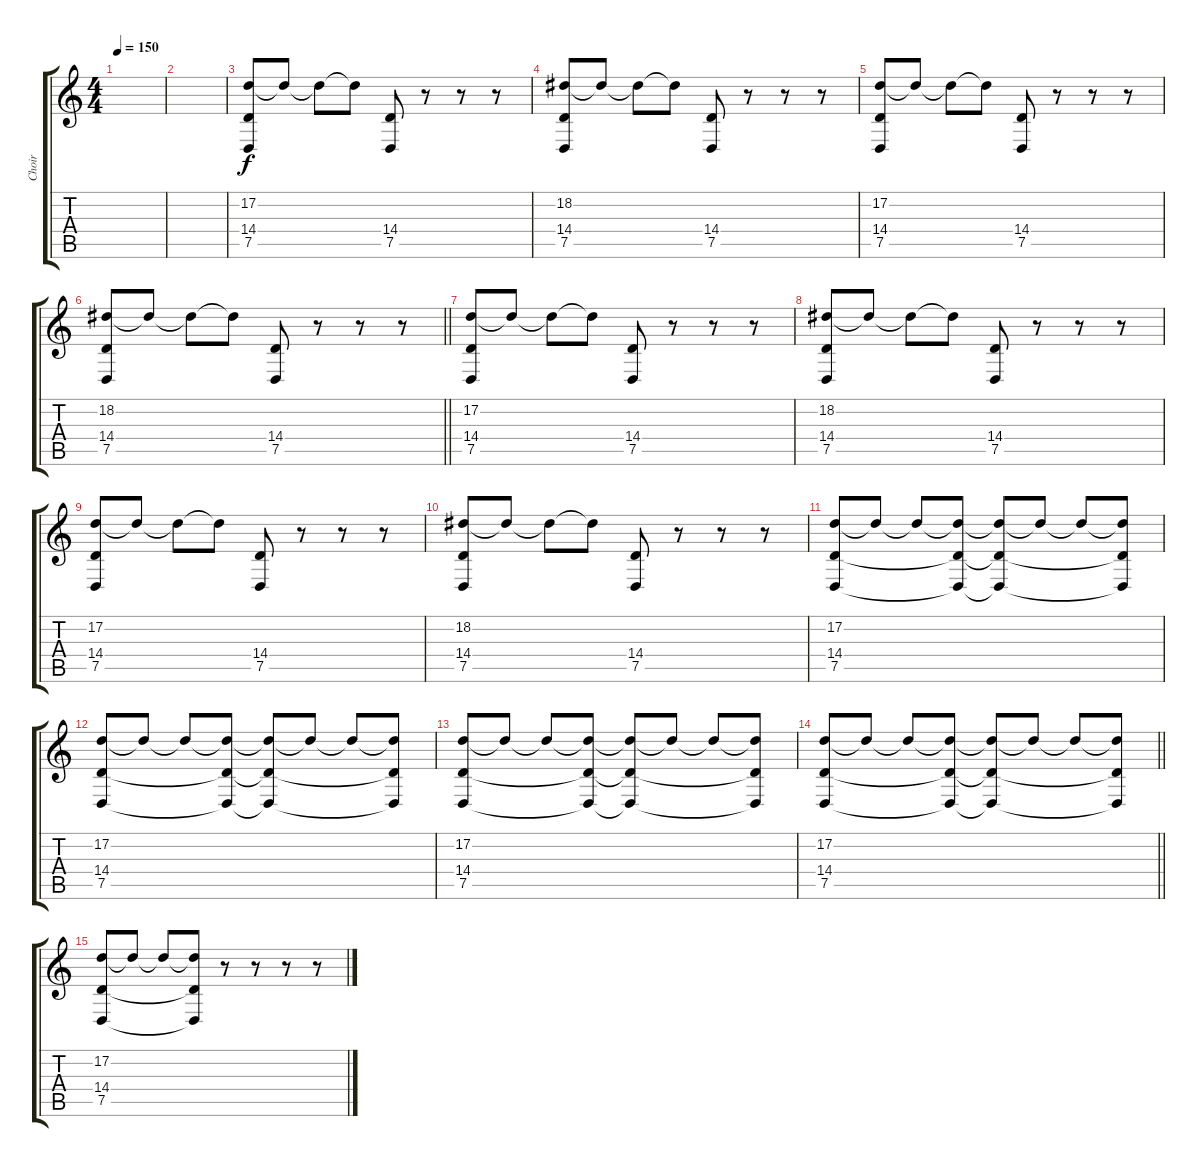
\track ("Choir" "Choir") {instrument choiraahs}
\staff {score tabs}
\tuning (D4 A3 F3 C3 G2 D2) {hide}
\ts (4 4)
\tempo 150
\clef g2
\ks c
|
|
(17.2 14.4 7.5).8 17.2{t}.8 17.2{t}.8 17.2{t}.8 (14.4 7.5).8 r.8 r.8 r.8 |
(18.2 14.4 7.5).8 18.2{t}.8 18.2{t}.8 18.2{t}.8 (14.4 7.5).8 r.8 r.8 r.8 |
(17.2 14.4 7.5).8 17.2{t}.8 17.2{t}.8 17.2{t}.8 (14.4 7.5).8 r.8 r.8 r.8 |
\barLineRight lightlight
(18.2 14.4 7.5).8 18.2{t}.8 18.2{t}.8 18.2{t}.8 (14.4 7.5).8 r.8 r.8 r.8 |
(17.2 14.4 7.5).8 17.2{t}.8 17.2{t}.8 17.2{t}.8 (14.4 7.5).8 r.8 r.8 r.8 |
(18.2 14.4 7.5).8 18.2{t}.8 18.2{t}.8 18.2{t}.8 (14.4 7.5).8 r.8 r.8 r.8 |
(17.2 14.4 7.5).8 17.2{t}.8 17.2{t}.8 17.2{t}.8 (14.4 7.5).8 r.8 r.8 r.8 |
(18.2 14.4 7.5).8 18.2{t}.8 18.2{t}.8 18.2{t}.8 (14.4 7.5).8 r.8 r.8 r.8 |
(17.2 14.4 7.5).8 17.2{t}.8 17.2{t}.8 (17.2{t} 14.4{t} 7.5{t}).8 (17.2{t} 14.4{t} 7.5{t}).8 17.2{t}.8 17.2{t}.8 (17.2{t} 14.4{t} 7.5{t}).8 |
(17.2 14.4 7.5).8 17.2{t}.8 17.2{t}.8 (17.2{t} 14.4{t} 7.5{t}).8 (17.2{t} 14.4{t} 7.5{t}).8 17.2{t}.8 17.2{t}.8 (17.2{t} 14.4{t} 7.5{t}).8 |
(17.2 14.4 7.5).8 17.2{t}.8 17.2{t}.8 (17.2{t} 14.4{t} 7.5{t}).8 (17.2{t} 14.4{t} 7.5{t}).8 17.2{t}.8 17.2{t}.8 (17.2{t} 14.4{t} 7.5{t}).8 |
\barLineRight lightlight
(17.2 14.4 7.5).8 17.2{t}.8 17.2{t}.8 (17.2{t} 14.4{t} 7.5{t}).8 (17.2{t} 14.4{t} 7.5{t}).8 17.2{t}.8 17.2{t}.8 (17.2{t} 14.4{t} 7.5{t}).8 |
(17.2 14.4 7.5).8 17.2{t}.8 17.2{t}.8 (17.2{t} 14.4{t} 7.5{t}).8 r.8 r.8 r.8 r.8
